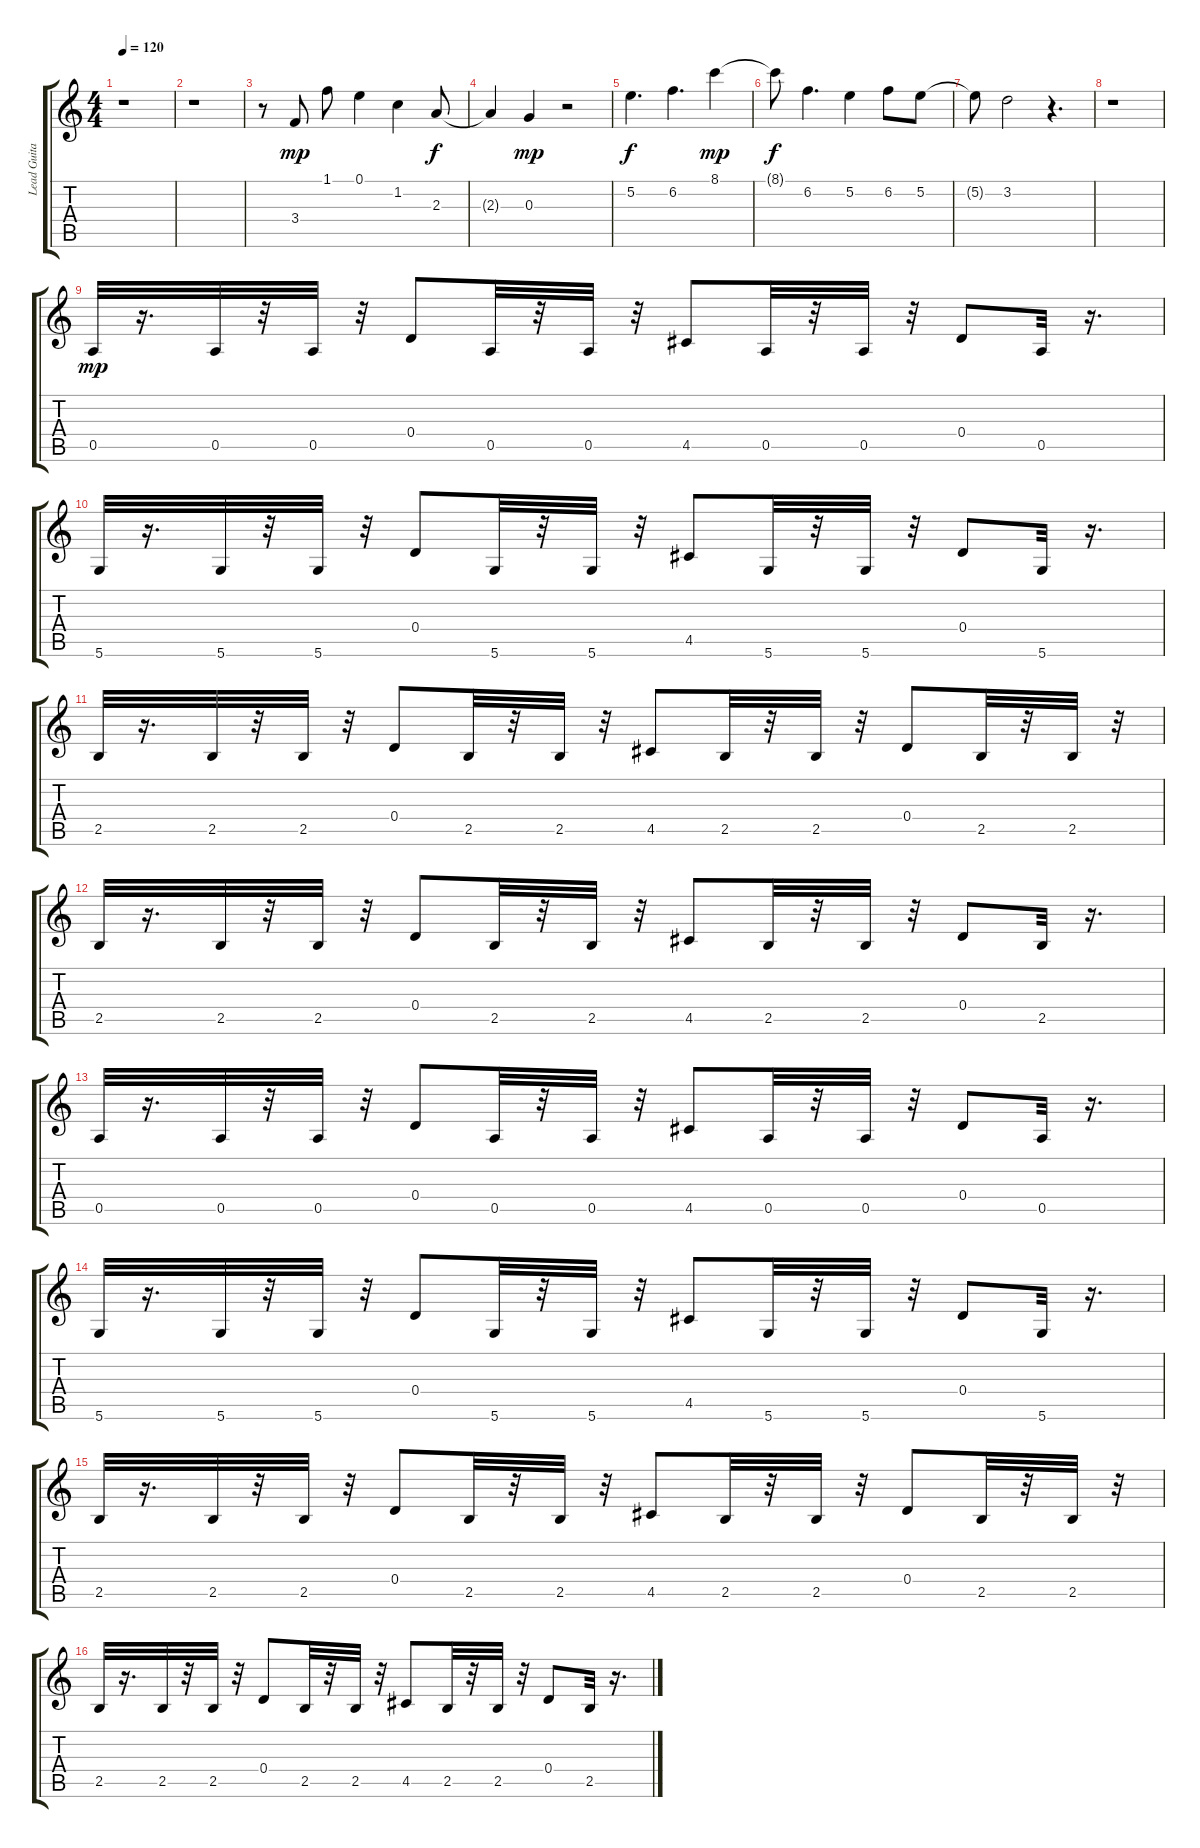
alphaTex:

\track ("Lead Guitar - Sascha Paeth" "Lead Guita") {instrument overdrivenguitar}
\staff {score tabs}
\tuning (E4 B3 G3 D3 A2 D2) {hide}
\ts (4 4)
\tempo 120
\clef g2
\ks c
r.1{dy f} |
r.1 |
r.8 3.4.8{dy mp} 1.1.8 0.1.4 1.2.4 2.3.8{dy f} |
2.3{t}.4 0.3.4{dy mp} r.2 |
5.2.4{d dy f} 6.2.4{d} 8.1.4{dy mp} |
8.1{t}.8{dy f} 6.2.4{d} 5.2.4 6.2.8 5.2.8 |
5.2{t}.8 3.2.2 r.4{d} |
r.1 |
0.5.32{dy mp} r.16{d} 0.5.32 r.32 0.5.32 r.32 0.4.8 0.5.32 r.32 0.5.32 r.32 4.5.8 0.5.32 r.32 0.5.32 r.32 0.4.8 0.5.32 r.16{d} |
5.6.32 r.16{d} 5.6.32 r.32 5.6.32 r.32 0.4.8 5.6.32 r.32 5.6.32 r.32 4.5.8 5.6.32 r.32 5.6.32 r.32 0.4.8 5.6.32 r.16{d} |
2.5.32 r.16{d} 2.5.32 r.32 2.5.32 r.32 0.4.8 2.5.32 r.32 2.5.32 r.32 4.5.8 2.5.32 r.32 2.5.32 r.32 0.4.8 2.5.32 r.32 2.5.32 r.32 |
2.5.32 r.16{d} 2.5.32 r.32 2.5.32 r.32 0.4.8 2.5.32 r.32 2.5.32 r.32 4.5.8 2.5.32 r.32 2.5.32 r.32 0.4.8 2.5.32 r.16{d} |
0.5.32 r.16{d} 0.5.32 r.32 0.5.32 r.32 0.4.8 0.5.32 r.32 0.5.32 r.32 4.5.8 0.5.32 r.32 0.5.32 r.32 0.4.8 0.5.32 r.16{d} |
5.6.32 r.16{d} 5.6.32 r.32 5.6.32 r.32 0.4.8 5.6.32 r.32 5.6.32 r.32 4.5.8 5.6.32 r.32 5.6.32 r.32 0.4.8 5.6.32 r.16{d} |
2.5.32 r.16{d} 2.5.32 r.32 2.5.32 r.32 0.4.8 2.5.32 r.32 2.5.32 r.32 4.5.8 2.5.32 r.32 2.5.32 r.32 0.4.8 2.5.32 r.32 2.5.32 r.32 |
2.5.32 r.16{d} 2.5.32 r.32 2.5.32 r.32 0.4.8 2.5.32 r.32 2.5.32 r.32 4.5.8 2.5.32 r.32 2.5.32 r.32 0.4.8 2.5.32 r.16{d}
